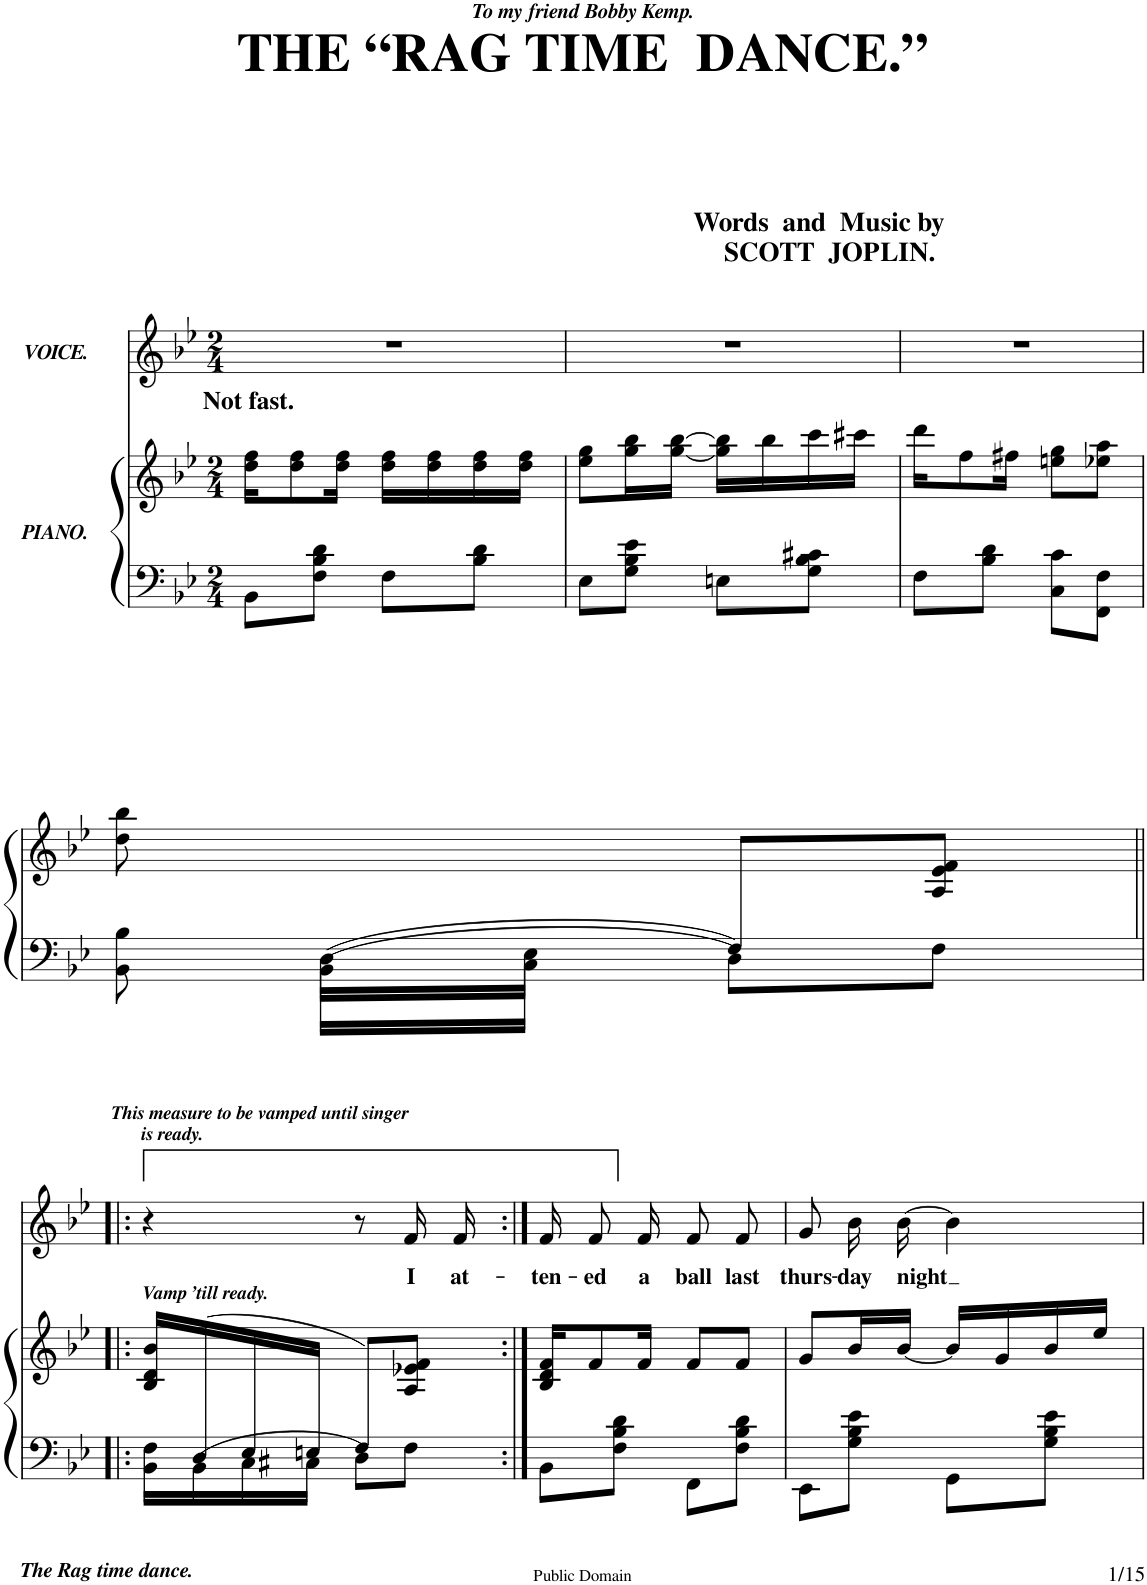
**kern	**kern	**kern	**text
*part2	*part2	*part1	*part1
*staff3	*staff2	*staff1	*staff1
*I"PIANO.	*	*I"VOICE.	*
*I'Pno	*	*	*
*clefF4	*clefG2	*clefG2	*
*k[b-e-]	*k[b-e-]	*k[b-e-]	*
*M2/4	*M2/4	*M2/4	*
=1	=1	=1	=1
!	!	!LO:TX:b:B:t=Not fast.	!
8BB-\L	16dd\ 16ff\KL	2r	.
.	8dd\ 8ff\	.	.
8F\ 8B-\ 8d\J	.	.	.
.	16dd\ 16ff\Jk	.	.
8F\L	16dd\ 16ff\LL	.	.
.	16dd\ 16ff\	.	.
8B-\ 8d\J	16dd\ 16ff\	.	.
.	16dd\ 16ff\JJ	.	.
=2	=2	=2	=2
8E-\L	8ee-\ 8gg\L	2r	.
8G\ 8B-\ 8e-\J	16gg\ 16bb-\L	.	.
.	[16gg\ [16bb-\JJ	.	.
8En\L	16gg\] 16bb-\]LL	.	.
.	16bb-\	.	.
8G\ 8B-\ 8c#X\J	16ccc\	.	.
.	16ccc#X\JJ	.	.
=3	=3	=3	=3
8F\L	16ddd\KL	2r	.
.	8ff\	.	.
8B-\ 8d\J	.	.	.
.	16ff#X\Jk	.	.
8C\ 8c\L	8een\ 8gg\L	.	.
8FF\ 8F\J	8ee-X\ 8aa\J	.	.
!!LO:LB:g=z
=4	=4	=4	=4
*^	*	*	*
8ryy	8BB-\ 8B-\	8dd\ 8bb-\	2r	.
16D\LL	16BB-\LL	4ryy	.	.
16E-\JJ	16C\JJ	.	.	.
8F/L	8D\L	.	.	.
8ryy	8F\J	8A/ 8e-/ 8f/J	.	.
!!LO:LB:g=z
=5!|:	=5!|:	=5!|:	=5!|:	=5!|:
!	!	!	!LO:TX:a:Bi:t=This measure to be vamped until singer	!
!	!	!	!LO:TX:a:t=is ready.	!
!	!	!LO:TX:a:Bi:t=Vamp ’till ready.	!	!
16ryy	16BB-\ 16F\LL	16B-/ 16d/ 16b-/LL	4r	.
16D/	16BB-\	16ryy	.	.
16E-/	16C\	.	.	.
16En/JJ	16C#X\JJ	.	.	.
8F/L	8D\L	.	8r	.
!	!	!	!	!LO:LY:b
8ryy	8F\J	8A/ 8e-X/ 8f/J	16f/LL	I
!	!	!	!	!LO:LY:b
.	.	.	16f/JJ	at-
*v	*v	*	*	*
=6:|!	=6:|!	=6:|!	=6:|!
!	!	!	!LO:LY:b
8BB-\L	16B-/ 16d/ 16f/KL	16f/KL	-ten-
!	!	!	!LO:LY:b
.	8f/	8f/	-ed
8F\ 8B-\ 8d\J	.	.	.
!	!	!	!LO:LY:b
.	16f/Jk	16f/Jk	a
!	!	!	!LO:LY:b
8FF\L	8f/L	8f/L	ball
!	!	!	!LO:LY:b
8F\ 8B-\ 8d\J	8f/J	8f/J	last
=7	=7	=7	=7
!	!	!	!LO:LY:b
8EE-\L	8g/L	8g/L	thurs-
!	!	!	!LO:LY:b
8G\ 8B-\ 8e-\J	16b-/L	16b-/L	-day
!	!	!	!LO:LY:b
.	[16b-/JJ	[16b-/JJ	night
8GG\L	16b-/LL]	4b-\]	.
.	16g/	.	.
8G\ 8B-\ 8e-\J	16b-/	.	.
.	16ee-/JJ	.	.
=	=	=	=
*-	*-	*-	*-
